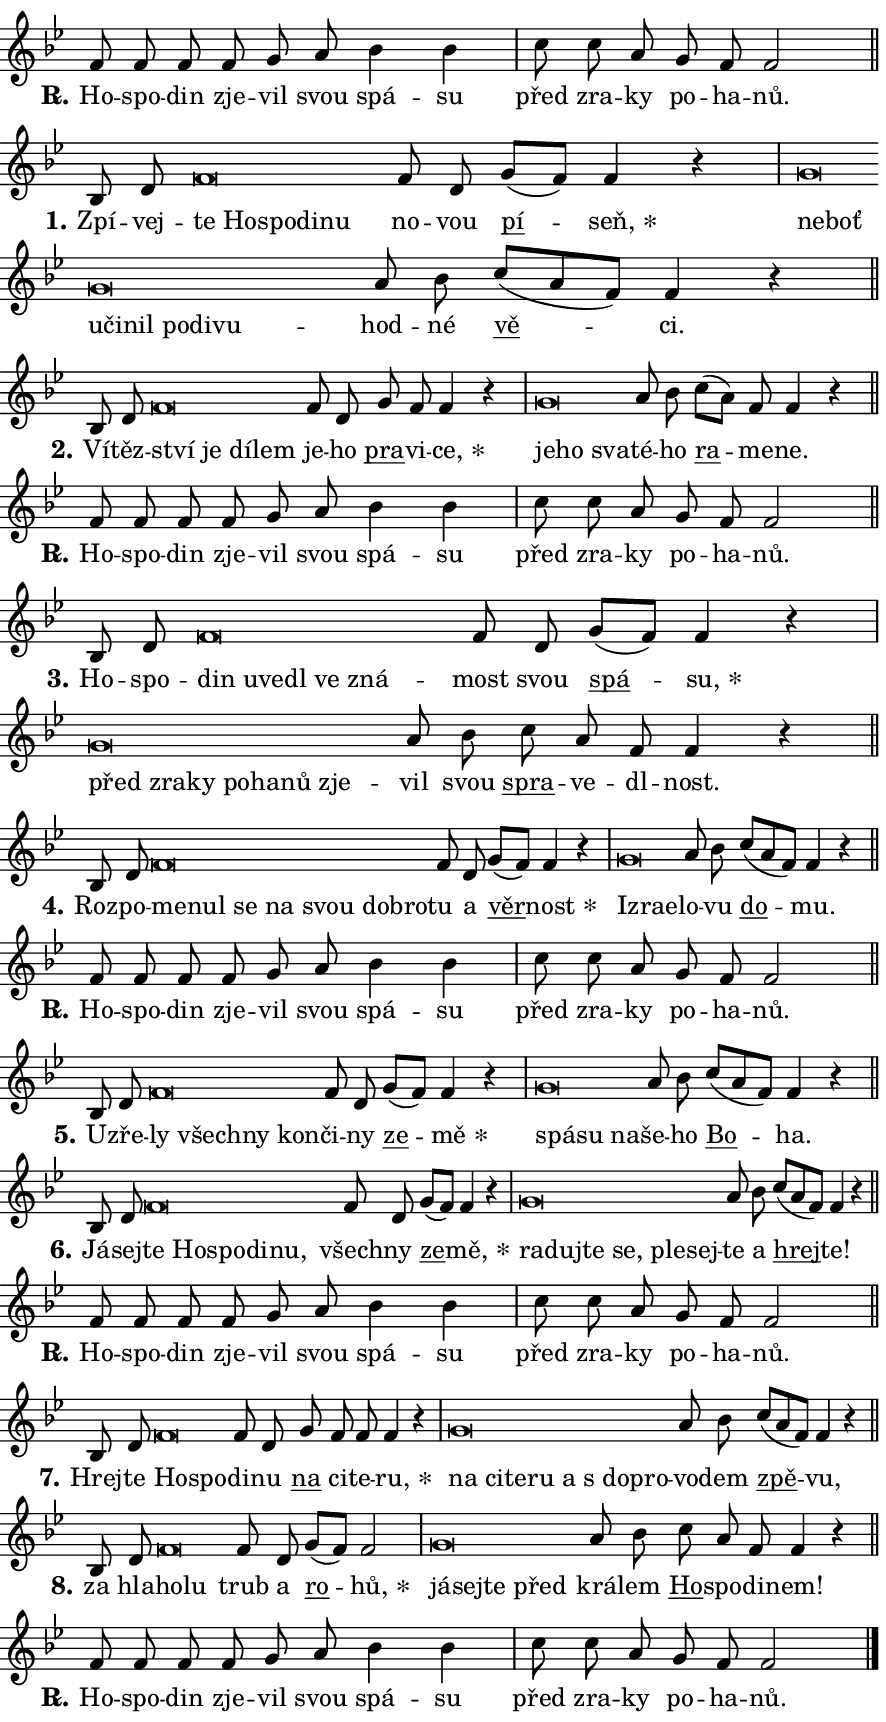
\version "2.24.0"
\header { tagline = "" }
\paper {
  indent = 0\cm
  top-margin = 0\cm
  right-margin = 0.13\cm % to fit lyric hyphens
  bottom-margin = 0\cm
  left-margin = 0\cm
  paper-width = 15\cm
  page-breaking = #ly:one-page-breaking
  system-system-spacing.basic-distance = #11
  score-system-spacing.basic-distance = #11
  ragged-last = ##f
}


%% Author: Thomas Morley
%% https://lists.gnu.org/archive/html/lilypond-user/2020-05/msg00002.html
#(define (line-position grob)
"Returns position of @var[grob} in current system:
   @code{'start}, if at first time-step
   @code{'end}, if at last time-step
   @code{'middle} otherwise
"
  (let* ((col (ly:item-get-column grob))
         (ln (ly:grob-object col 'left-neighbor))
         (rn (ly:grob-object col 'right-neighbor))
         (col-to-check-left (if (ly:grob? ln) ln col))
         (col-to-check-right (if (ly:grob? rn) rn col))
         (break-dir-left
           (and
             (ly:grob-property col-to-check-left 'non-musical #f)
             (ly:item-break-dir col-to-check-left)))
         (break-dir-right
           (and
             (ly:grob-property col-to-check-right 'non-musical #f)
             (ly:item-break-dir col-to-check-right))))
        (cond ((eqv? 1 break-dir-left) 'start)
              ((eqv? -1 break-dir-right) 'end)
              (else 'middle))))

#(define (tranparent-at-line-position vctor)
  (lambda (grob)
  "Relying on @code{line-position} select the relevant enry from @var{vctor}.
Used to determine transparency,"
    (case (line-position grob)
      ((end) (not (vector-ref vctor 0)))
      ((middle) (not (vector-ref vctor 1)))
      ((start) (not (vector-ref vctor 2))))))

noteHeadBreakVisibility =
#(define-music-function (break-visibility)(vector?)
"Makes @code{NoteHead}s transparent relying on @var{break-visibility}"
#{
  \override NoteHead.transparent =
    #(tranparent-at-line-position break-visibility)
#})

#(define delete-ledgers-for-transparent-note-heads
  (lambda (grob)
    "Reads whether a @code{NoteHead} is transparent.
If so this @code{NoteHead} is removed from @code{'note-heads} from
@var{grob}, which is supposed to be @code{LedgerLineSpanner}.
As a result ledgers are not printed for this @code{NoteHead}"
    (let* ((nhds-array (ly:grob-object grob 'note-heads))
           (nhds-list
             (if (ly:grob-array? nhds-array)
                 (ly:grob-array->list nhds-array)
                 '()))
           ;; Relies on the transparent-property being done before
           ;; Staff.LedgerLineSpanner.after-line-breaking is executed.
           ;; This is fragile ...
           (to-keep
             (remove
               (lambda (nhd)
                 (ly:grob-property nhd 'transparent #f))
               nhds-list)))
      ;; TODO find a better method to iterate over grob-arrays, similiar
      ;; to filter/remove etc for lists
      ;; For now rebuilt from scratch
      (set! (ly:grob-object grob 'note-heads)  '())
      (for-each
        (lambda (nhd)
          (ly:pointer-group-interface::add-grob grob 'note-heads nhd))
        to-keep))))

squashNotes = {
  \override NoteHead.X-extent = #'(-0.2 . 0.2)
  \override NoteHead.Y-extent = #'(-0.75 . 0)
  \override NoteHead.stencil =
    #(lambda (grob)
       (let ((pos (ly:grob-property grob 'staff-position)))
         (begin
           (if (< pos -7) (display "ERROR: Lower brevis then expected\n") (display ""))
           (if (<= pos -6) ly:text-interface::print ly:note-head::print))))
}
unSquashNotes = {
  \revert NoteHead.X-extent
  \revert NoteHead.Y-extent
  \revert NoteHead.stencil
}

hideNotes = \noteHeadBreakVisibility #begin-of-line-visible
unHideNotes = \noteHeadBreakVisibility #all-visible

% work-around for resetting accidentals
% https://lilypond.org/doc/v2.23/Documentation/notation/displaying-rhythms#unmetered-music
cadenzaMeasure = {
  \cadenzaOff
  \partial 1024 s1024
  \cadenzaOn
}

#(define-markup-command (accent layout props text) (markup?)
  "Underline accented syllable"
  (interpret-markup layout props
    #{\markup \override #'(offset . 4.3) \underline { #text }#}))

responsum = \markup \concat {
  "R" \hspace #-1.05 \path #0.1 #'((moveto 0 0.07) (lineto 0.9 0.8)) \hspace #0.05 "."
}

spaceSize = #0.6828661417322834 % exact space size for TeX Gyre Schola

\layout {
  \context {
    \Staff
    \remove "Time_signature_engraver"
    \override LedgerLineSpanner.after-line-breaking = #delete-ledgers-for-transparent-note-heads
  }
  \context {
    \Lyrics {
      \override LyricSpace.minimum-distance = \spaceSize
      \override LyricText.font-name = #"TeX Gyre Schola"
      \override LyricText.font-size = 1
      \override StanzaNumber.font-name = #"TeX Gyre Schola Bold"
      \override StanzaNumber.font-size = 1
    }
  }
  \context {
    \Score 
    \override NoteHead.text =
      #(lambda (grob) 
        (let ((pos (ly:grob-property grob 'staff-position)))
          #{\markup {
            \combine
              \halign #-0.55 \raise #(if (= pos -6) 0 0.5) \override #'(thickness . 2) \draw-line #'(3.2 . 0)
              \musicglyph "noteheads.sM1"
          }#}))
  }
}

% magnetic-lyrics.ily
%
%   written by
%     Jean Abou Samra <jean@abou-samra.fr>
%     Werner Lemberg <wl@gnu.org>
%
%   adapted by
%     Jiri Hon <jiri.hon@gmail.com>
%
% Version 2022-Apr-15

% https://www.mail-archive.com/lilypond-user@gnu.org/msg149350.html

#(define (Left_hyphen_pointer_engraver context)
   "Collect syllable-hyphen-syllable occurrences in lyrics and store
them in properties.  This engraver only looks to the left.  For
example, if the lyrics input is @code{foo -- bar}, it does the
following.

@itemize @bullet
@item
Set the @code{text} property of the @code{LyricHyphen} grob between
@q{foo} and @q{bar} to @code{foo}.

@item
Set the @code{left-hyphen} property of the @code{LyricText} grob with
text @q{foo} to the @code{LyricHyphen} grob between @q{foo} and
@q{bar}.
@end itemize

Use this auxiliary engraver in combination with the
@code{lyric-@/text::@/apply-@/magnetic-@/offset!} hook."
   (let ((hyphen #f)
         (text #f))
     (make-engraver
      (acknowledgers
       ((lyric-syllable-interface engraver grob source-engraver)
        (set! text grob)))
      (end-acknowledgers
       ((lyric-hyphen-interface engraver grob source-engraver)
        ;(when (not (grob::has-interface grob 'lyric-space-interface))
          (set! hyphen grob)));)
      ((stop-translation-timestep engraver)
       (when (and text hyphen)
         (ly:grob-set-object! text 'left-hyphen hyphen))
       (set! text #f)
       (set! hyphen #f)))))

#(define (lyric-text::apply-magnetic-offset! grob)
   "If the space between two syllables is less than the value in
property @code{LyricText@/.details@/.squash-threshold}, move the right
syllable to the left so that it gets concatenated with the left
syllable.

Use this function as a hook for
@code{LyricText@/.after-@/line-@/breaking} if the
@code{Left_@/hyphen_@/pointer_@/engraver} is active."
   (let ((hyphen (ly:grob-object grob 'left-hyphen #f)))
     (when hyphen
       (let ((left-text (ly:spanner-bound hyphen LEFT)))
         (when (grob::has-interface left-text 'lyric-syllable-interface)
           (let* ((common (ly:grob-common-refpoint grob left-text X))
                  (this-x-ext (ly:grob-extent grob common X))
                  (left-x-ext
                   (begin
                     ;; Trigger magnetism for left-text.
                     (ly:grob-property left-text 'after-line-breaking)
                     (ly:grob-extent left-text common X)))
                  ;; `delta` is the gap width between two syllables.
                  (delta (- (interval-start this-x-ext)
                            (interval-end left-x-ext)))
                  (details (ly:grob-property grob 'details))
                  (threshold (assoc-get 'squash-threshold details 0.2)))
             (when (< delta threshold)
               (let* (;; We have to manipulate the input text so that
                      ;; ligatures crossing syllable boundaries are not
                      ;; disabled.  For languages based on the Latin
                      ;; script this is essentially a beautification.
                      ;; However, for non-Western scripts it can be a
                      ;; necessity.
                      (lt (ly:grob-property left-text 'text))
                      (rt (ly:grob-property grob 'text))
                      (is-space (grob::has-interface hyphen 'lyric-space-interface))
                      (space (if is-space " " ""))
                      (extra-delta (if is-space spaceSize 0))
                      ;; Append new syllable.
                      (ltrt-space (if (and (string? lt) (string? rt))
                                (string-append lt space rt)
                                (make-concat-markup (list lt space rt))))
                      ;; Right-align `ltrt` to the right side.
                      (ltrt-space-markup (grob-interpret-markup
                               grob
                               (make-translate-markup
                                (cons (interval-length this-x-ext) 0)
                                (make-right-align-markup ltrt-space)))))
                 (begin
                   ;; Don't print `left-text`.
                   (ly:grob-set-property! left-text 'stencil #f)
                   ;; Set text and stencil (which holds all collected
                   ;; syllables so far) and shift it to the left.
                   (ly:grob-set-property! grob 'text ltrt-space)
                   (ly:grob-set-property! grob 'stencil ltrt-space-markup)
                   (ly:grob-translate-axis! grob (- (- delta extra-delta)) X))))))))))


#(define (lyric-hyphen::displace-bounds-first grob)
   ;; Make very sure this callback isn't triggered too early.
   (let ((left (ly:spanner-bound grob LEFT))
         (right (ly:spanner-bound grob RIGHT)))
     (ly:grob-property left 'after-line-breaking)
     (ly:grob-property right 'after-line-breaking)
     (ly:lyric-hyphen::print grob)))

squashThreshold = #0.4

\layout {
  \context {
    \Lyrics
    \consists #Left_hyphen_pointer_engraver
    \override LyricText.after-line-breaking =
      #lyric-text::apply-magnetic-offset!
    \override LyricHyphen.stencil = #lyric-hyphen::displace-bounds-first
    \override LyricText.details.squash-threshold = \squashThreshold
    \override LyricHyphen.minimum-distance = 0
    \override LyricHyphen.minimum-length = \squashThreshold
  }
}

squashText = \override LyricText.details.squash-threshold = 9999
unSquashText = \override LyricText.details.squash-threshold = \squashThreshold

leftText = \override LyricText.self-alignment-X = #LEFT
unLeftText = \revert LyricText.self-alignment-X

starOffset = #(lambda (grob) 
                (let ((x_offset (ly:self-alignment-interface::aligned-on-x-parent grob)))
                  (if (= x_offset 0) 0 (+ x_offset 1.2))))

star = #(define-music-function (syllable)(string?)
"Append star separator at the end of a syllable"
#{
  \once \override LyricText.X-offset = #starOffset
  \lyricmode { \markup {
    #syllable
    \override #'((font-name . "TeX Gyre Schola Bold")) \hspace #0.2 \lower #0.65 \larger "*"
  } }
#})

starAccent = #(define-music-function (syllable)(string?)
"Append star separator at the end of a syllable and make accent"
#{
  \once \override LyricText.X-offset = #starOffset
  \lyricmode { \markup {
    \accent #syllable
    \override #'((font-name . "TeX Gyre Schola Bold")) \hspace #0.2 \lower #0.65 \larger "*"
  } }
#})

breath = #(define-music-function (syllable)(string?)
"Append breathing indicator at the end of a syllable"
#{
  \lyricmode { \markup { #syllable "+" } }
#})

optionalBreath = #(define-music-function (syllable)(string?)
"Append optional breathing indicator at the end of a syllable"
#{
  \lyricmode { \markup { #syllable "(+)" } }
#})


\score {
    <<
        \new Voice = "melody" { \cadenzaOn \key bes \major \relative { f'8 f f f g a \bar "" bes4 bes \cadenzaMeasure \bar "|" c8 c a \bar "" g f f2 \cadenzaMeasure \bar "||" \break } }
        \new Lyrics \lyricsto "melody" { \lyricmode { \set stanza = \responsum
Ho -- spo -- din zje -- vil svou spá -- su před zra -- ky po -- ha -- nů. } }
    >>
    \layout {}
}

\score {
    <<
        \new Voice = "melody" { \cadenzaOn \key bes \major \relative { bes8 d \bar "" \squashNotes f\breve*1/16 \hideNotes \breve*1/16 \bar "" \breve*1/16 \bar "" \breve*1/16 \breve*1/16 \bar "" \unHideNotes \unSquashNotes f8 d \bar "" g[( f)] f4 r \cadenzaMeasure \bar "|" \squashNotes g\breve*1/16 \hideNotes \breve*1/16 \bar "" \breve*1/16 \bar "" \breve*1/16 \bar "" \breve*1/16 \bar "" \breve*1/16 \bar "" \breve*1/16 \breve*1/16 \bar "" \unHideNotes \unSquashNotes a8 bes \bar "" c[( a f)] f4 r \cadenzaMeasure \bar "||" \break } }
        \new Lyrics \lyricsto "melody" { \lyricmode { \set stanza = "1."
Zpí -- vej -- \leftText te \squashText Ho -- spo -- di -- nu \unLeftText \unSquashText no -- vou \markup \accent pí -- \star seň, \leftText ne -- \squashText boť u -- či -- nil po -- di -- vu -- \unLeftText \unSquashText hod -- né \markup \accent vě -- ci. } }
    >>
    \layout {}
}

\score {
    <<
        \new Voice = "melody" { \cadenzaOn \key bes \major \relative { bes8 d \bar "" \squashNotes f\breve*1/16 \hideNotes \breve*1/16 \bar "" \breve*1/16 \breve*1/16 \bar "" \unHideNotes \unSquashNotes f8 d \bar "" g f f4 r \cadenzaMeasure \bar "|" \squashNotes g\breve*1/16 \hideNotes \breve*1/16 \breve*1/16 \bar "" \unHideNotes \unSquashNotes a8 bes \bar "" c[( a)] f f4 r \cadenzaMeasure \bar "||" \break } }
        \new Lyrics \lyricsto "melody" { \lyricmode { \set stanza = "2."
Ví -- těz -- \leftText ství \squashText je dí -- lem \unLeftText \unSquashText je -- ho \markup \accent pra -- vi -- \star ce, \leftText je -- \squashText ho sva -- \unLeftText \unSquashText té -- ho \markup \accent ra -- me -- ne. } }
    >>
    \layout {}
}

\score {
    <<
        \new Voice = "melody" { \cadenzaOn \key bes \major \relative { f'8 f f f g a \bar "" bes4 bes \cadenzaMeasure \bar "|" c8 c a \bar "" g f f2 \cadenzaMeasure \bar "||" \break } }
        \new Lyrics \lyricsto "melody" { \lyricmode { \set stanza = \responsum
Ho -- spo -- din zje -- vil svou spá -- su před zra -- ky po -- ha -- nů. } }
    >>
    \layout {}
}

\score {
    <<
        \new Voice = "melody" { \cadenzaOn \key bes \major \relative { bes8 d \bar "" \squashNotes f\breve*1/16 \hideNotes \breve*1/16 \bar "" \breve*1/16 \bar "" \breve*1/16 \bar "" \breve*1/16 \breve*1/16 \bar "" \unHideNotes \unSquashNotes f8 d \bar "" g[( f)] f4 r \cadenzaMeasure \bar "|" \squashNotes g\breve*1/16 \hideNotes \breve*1/16 \bar "" \breve*1/16 \bar "" \breve*1/16 \bar "" \breve*1/16 \bar "" \breve*1/16 \breve*1/16 \bar "" \unHideNotes \unSquashNotes a8 bes \bar "" c a f f4 r \cadenzaMeasure \bar "||" \break } }
        \new Lyrics \lyricsto "melody" { \lyricmode { \set stanza = "3."
Ho -- spo -- \leftText din \squashText u -- ve -- dl ve zná -- \unLeftText \unSquashText most svou \markup \accent spá -- \star su, \leftText před \squashText zra -- ky po -- ha -- nů zje -- \unLeftText \unSquashText vil svou \markup \accent spra -- ve -- dl -- nost. } }
    >>
    \layout {}
}

\score {
    <<
        \new Voice = "melody" { \cadenzaOn \key bes \major \relative { bes8 d \bar "" \squashNotes f\breve*1/16 \hideNotes \breve*1/16 \bar "" \breve*1/16 \bar "" \breve*1/16 \bar "" \breve*1/16 \bar "" \breve*1/16 \breve*1/16 \bar "" \unHideNotes \unSquashNotes f8 d \bar "" g[( f)] f4 r \cadenzaMeasure \bar "|" \squashNotes g\breve*1/16 \hideNotes \breve*1/16 \breve*1/16 \bar "" \unHideNotes \unSquashNotes a8 bes \bar "" c[( a f)] f4 r \cadenzaMeasure \bar "||" \break } }
        \new Lyrics \lyricsto "melody" { \lyricmode { \set stanza = "4."
Roz -- po -- \leftText me -- \squashText nul se na svou dob -- ro -- \unLeftText \unSquashText tu a \markup \accent věr -- \star nost \leftText Iz -- \squashText ra -- e -- \unLeftText \unSquashText lo -- vu \markup \accent do -- mu. } }
    >>
    \layout {}
}

\score {
    <<
        \new Voice = "melody" { \cadenzaOn \key bes \major \relative { f'8 f f f g a \bar "" bes4 bes \cadenzaMeasure \bar "|" c8 c a \bar "" g f f2 \cadenzaMeasure \bar "||" \break } }
        \new Lyrics \lyricsto "melody" { \lyricmode { \set stanza = \responsum
Ho -- spo -- din zje -- vil svou spá -- su před zra -- ky po -- ha -- nů. } }
    >>
    \layout {}
}

\score {
    <<
        \new Voice = "melody" { \cadenzaOn \key bes \major \relative { bes8 d \bar "" \squashNotes f\breve*1/16 \hideNotes \breve*1/16 \bar "" \breve*1/16 \breve*1/16 \bar "" \unHideNotes \unSquashNotes f8 d \bar "" g[( f)] f4 r \cadenzaMeasure \bar "|" \squashNotes g\breve*1/16 \hideNotes \breve*1/16 \breve*1/16 \bar "" \unHideNotes \unSquashNotes a8 bes \bar "" c[( a f)] f4 r \cadenzaMeasure \bar "||" \break } }
        \new Lyrics \lyricsto "melody" { \lyricmode { \set stanza = "5."
U -- zře -- \leftText ly \squashText všech -- ny kon -- \unLeftText \unSquashText či -- ny \markup \accent ze -- \star mě \leftText spá -- \squashText su na -- \unLeftText \unSquashText še -- ho \markup \accent Bo -- ha. } }
    >>
    \layout {}
}

\score {
    <<
        \new Voice = "melody" { \cadenzaOn \key bes \major \relative { bes8 d \bar "" \squashNotes f\breve*1/16 \hideNotes \breve*1/16 \bar "" \breve*1/16 \bar "" \breve*1/16 \breve*1/16 \bar "" \unHideNotes \unSquashNotes f8 d \bar "" g[( f)] f4 r \cadenzaMeasure \bar "|" \squashNotes g\breve*1/16 \hideNotes \breve*1/16 \bar "" \breve*1/16 \bar "" \breve*1/16 \bar "" \breve*1/16 \breve*1/16 \bar "" \unHideNotes \unSquashNotes a8 bes \bar "" c[( a f)] f4 r \cadenzaMeasure \bar "||" \break } }
        \new Lyrics \lyricsto "melody" { \lyricmode { \set stanza = "6."
Já -- sej -- \leftText te \squashText Ho -- spo -- di -- nu, \unLeftText \unSquashText všech -- ny \markup \accent ze -- \star mě, \leftText ra -- \squashText duj -- te se, ple -- sej -- \unLeftText \unSquashText te a \markup \accent hrej -- te! } }
    >>
    \layout {}
}

\score {
    <<
        \new Voice = "melody" { \cadenzaOn \key bes \major \relative { f'8 f f f g a \bar "" bes4 bes \cadenzaMeasure \bar "|" c8 c a \bar "" g f f2 \cadenzaMeasure \bar "||" \break } }
        \new Lyrics \lyricsto "melody" { \lyricmode { \set stanza = \responsum
Ho -- spo -- din zje -- vil svou spá -- su před zra -- ky po -- ha -- nů. } }
    >>
    \layout {}
}

\score {
    <<
        \new Voice = "melody" { \cadenzaOn \key bes \major \relative { bes8 d \bar "" \squashNotes f\breve*1/16 \hideNotes \breve*1/16 \bar "" \unHideNotes \unSquashNotes f8 d \bar "" g f f f4 r \cadenzaMeasure \bar "|" \squashNotes g\breve*1/16 \hideNotes \breve*1/16 \bar "" \breve*1/16 \bar "" \breve*1/16 \bar "" \breve*1/16 \bar "" \breve*1/16 \breve*1/16 \bar "" \unHideNotes \unSquashNotes a8 bes \bar "" c[( a f)] f4 r \cadenzaMeasure \bar "||" \break } }
        \new Lyrics \lyricsto "melody" { \lyricmode { \set stanza = "7."
Hrej -- te \leftText Ho -- \squashText spo -- \unLeftText \unSquashText di -- nu \markup \accent na ci -- te -- \star ru, \leftText na \squashText ci -- te -- ru a "s do" -- pro -- \unLeftText \unSquashText vo -- dem \markup \accent zpě -- vu, } }
    >>
    \layout {}
}

\score {
    <<
        \new Voice = "melody" { \cadenzaOn \key bes \major \relative { bes8 d \bar "" \squashNotes f\breve*1/16 \hideNotes \breve*1/16 \bar "" \unHideNotes \unSquashNotes f8 d \bar "" g[( f)] f2 \cadenzaMeasure \bar "|" \squashNotes g\breve*1/16 \hideNotes \breve*1/16 \bar "" \breve*1/16 \breve*1/16 \bar "" \unHideNotes \unSquashNotes a8 bes \bar "" c a f f4 r \cadenzaMeasure \bar "||" \break } }
        \new Lyrics \lyricsto "melody" { \lyricmode { \set stanza = "8."
za hla -- \leftText ho -- \squashText lu \unLeftText \unSquashText trub a \markup \accent ro -- \star hů, \leftText já -- \squashText sej -- te před \unLeftText \unSquashText krá -- lem \markup \accent Ho -- spo -- di -- nem! } }
    >>
    \layout {}
}

\score {
    <<
        \new Voice = "melody" { \cadenzaOn \key bes \major \relative { f'8 f f f g a \bar "" bes4 bes \cadenzaMeasure \bar "|" c8 c a \bar "" g f f2 \cadenzaMeasure \bar "||" \break } \bar "|." }
        \new Lyrics \lyricsto "melody" { \lyricmode { \set stanza = \responsum
Ho -- spo -- din zje -- vil svou spá -- su před zra -- ky po -- ha -- nů. } }
    >>
    \layout {}
}
